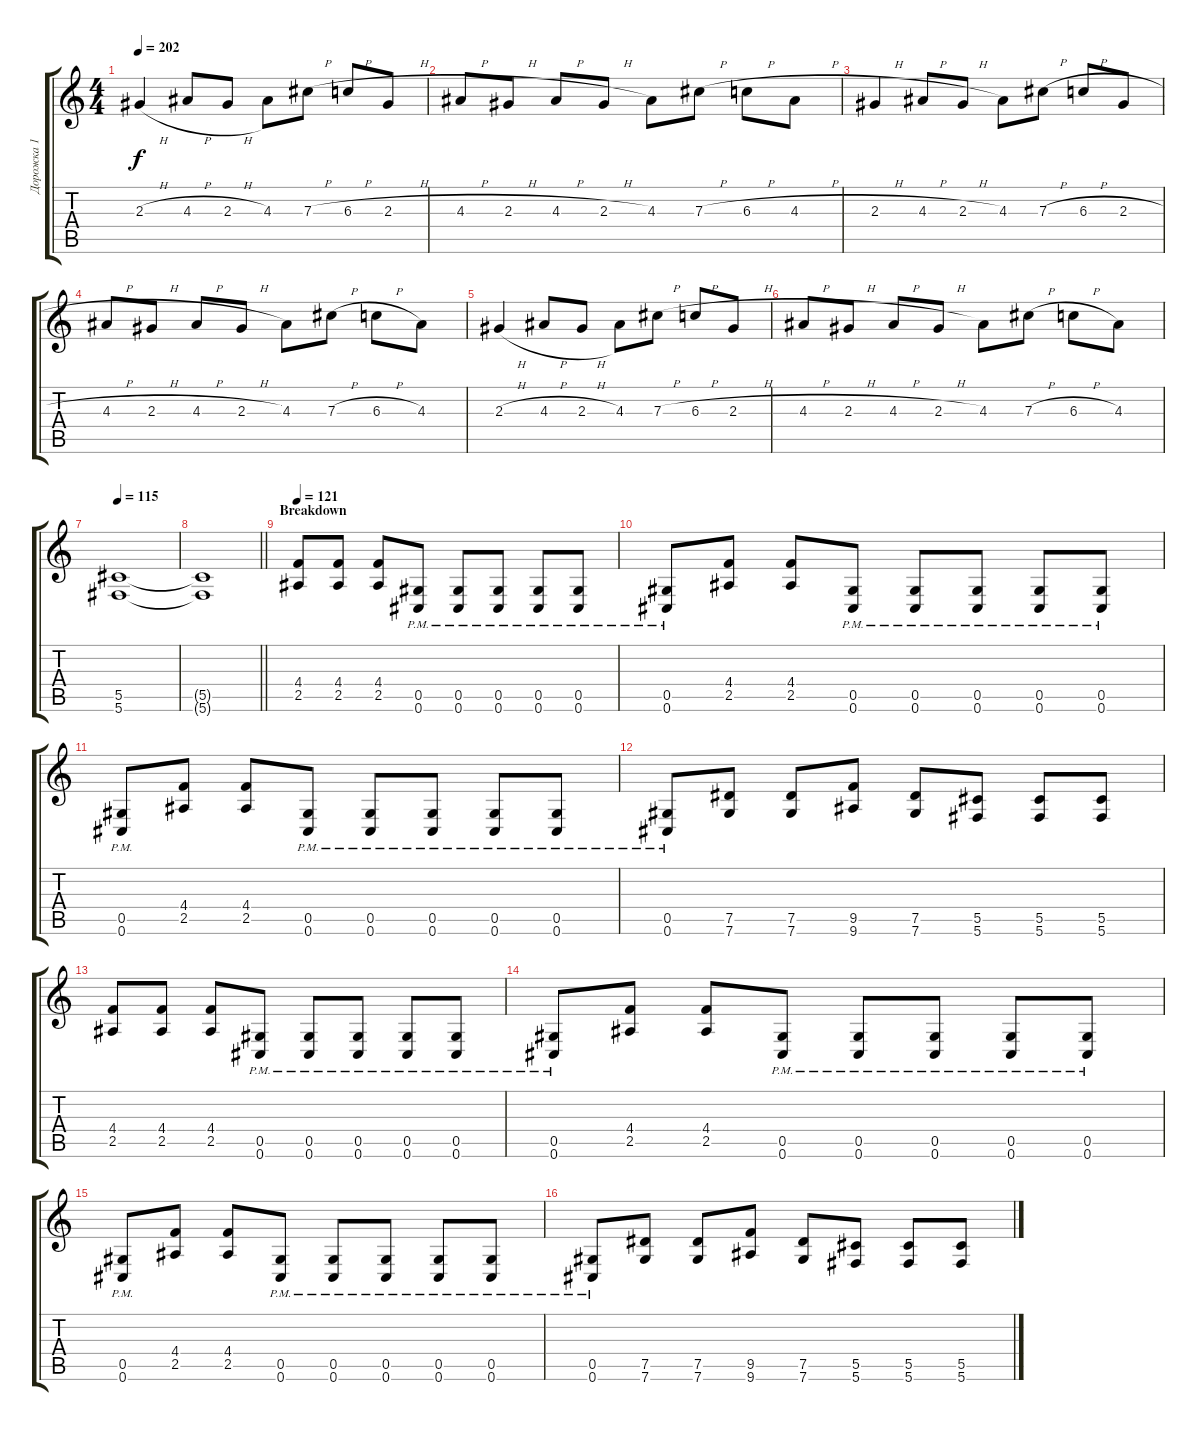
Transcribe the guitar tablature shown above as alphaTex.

\track ("Дорожка 1" "Дорожка 1") {instrument distortionguitar}
\staff {score tabs}
\tuning (Eb4 Bb3 Gb3 Db3 Ab2 Db2) {hide}
\ts (4 4)
\tempo 202
\clef g2
\ks c
2.3{h}.4{dy f} 4.3{h}.8 2.3{h}.8 4.3.8 7.3{h}.8 6.3{h}.8 2.3{h}.8 |
4.3{h}.8 2.3{h}.8 4.3{h}.8 2.3{h}.8 4.3.8 7.3{h}.8 6.3{h}.8 4.3{h}.8 |
2.3{h}.4 4.3{h}.8 2.3{h}.8 4.3.8 7.3{h}.8 6.3{h}.8 2.3{h}.8 |
4.3{h}.8 2.3{h}.8 4.3{h}.8 2.3{h}.8 4.3.8 7.3{h}.8 6.3{h}.8 4.3.8 |
2.3{h}.4 4.3{h}.8 2.3{h}.8 4.3.8 7.3{h}.8 6.3{h}.8 2.3{h}.8 |
4.3{h}.8 2.3{h}.8 4.3{h}.8 2.3{h}.8 4.3.8 7.3{h}.8 6.3{h}.8 4.3.8 |
\tempo 115
(5.5 5.6).1{volume 6} |
\barLineRight lightlight
(5.5{t} 5.6{t}).1 |
\section ("" "Breakdown")
\tempo 121
(4.4 2.5).8{volume 16} (4.4 2.5).8 (4.4 2.5).8 (0.5{pm} 0.6{pm}).8 (0.5{pm} 0.6{pm}).8 (0.5{pm} 0.6{pm}).8 (0.5{pm} 0.6{pm}).8 (0.5{pm} 0.6{pm}).8 |
(0.5{pm} 0.6{pm}).8 (4.4 2.5).8 (4.4 2.5).8 (0.5{pm} 0.6{pm}).8 (0.5{pm} 0.6{pm}).8 (0.5{pm} 0.6{pm}).8 (0.5{pm} 0.6{pm}).8 (0.5{pm} 0.6{pm}).8 |
(0.5{pm} 0.6{pm}).8 (4.4 2.5).8 (4.4 2.5).8 (0.5{pm} 0.6{pm}).8 (0.5{pm} 0.6{pm}).8 (0.5{pm} 0.6{pm}).8 (0.5{pm} 0.6{pm}).8 (0.5{pm} 0.6{pm}).8 |
(0.5{pm} 0.6{pm}).8 (7.5 7.6).8 (7.5 7.6).8 (9.5 9.6).8 (7.5 7.6).8 (5.5 5.6).8 (5.5 5.6).8 (5.5 5.6).8 |
(4.4 2.5).8 (4.4 2.5).8 (4.4 2.5).8 (0.5{pm} 0.6{pm}).8 (0.5{pm} 0.6{pm}).8 (0.5{pm} 0.6{pm}).8 (0.5{pm} 0.6{pm}).8 (0.5{pm} 0.6{pm}).8 |
(0.5{pm} 0.6{pm}).8 (4.4 2.5).8 (4.4 2.5).8 (0.5{pm} 0.6{pm}).8 (0.5{pm} 0.6{pm}).8 (0.5{pm} 0.6{pm}).8 (0.5{pm} 0.6{pm}).8 (0.5{pm} 0.6{pm}).8 |
(0.5{pm} 0.6{pm}).8 (4.4 2.5).8 (4.4 2.5).8 (0.5{pm} 0.6{pm}).8 (0.5{pm} 0.6{pm}).8 (0.5{pm} 0.6{pm}).8 (0.5{pm} 0.6{pm}).8 (0.5{pm} 0.6{pm}).8 |
(0.5{pm} 0.6{pm}).8 (7.5 7.6).8 (7.5 7.6).8 (9.5 9.6).8 (7.5 7.6).8 (5.5 5.6).8 (5.5 5.6).8 (5.5 5.6).8
